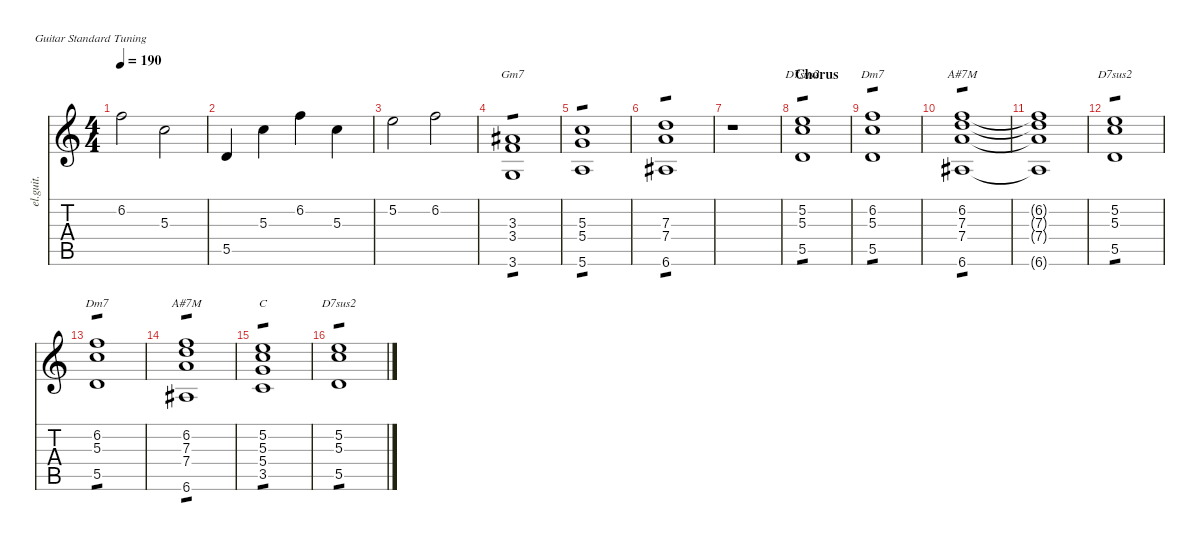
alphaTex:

\defaultSystemsLayout 4
\hideDynamics
\bracketExtendMode nobrackets
\track ("喜多郁代" "el.guit.") {instrument electricguitarclean}
\staff {score tabs}
\tuning (E4 B3 G3 D3 A2 E2)
\chord ("D7sus2" x 5 5 x 5 x) {showdiagram false showfingering false barre (5 5)}
\chord ("Dm7" x 6 5 x 5 x) {firstfret 5 showdiagram false showfingering false barre 5}
\chord ("A#7M" x 6 7 7 x 6) {firstfret 6 showdiagram false showfingering false barre 6}
\chord ("Gm7" x x 3 3 x 3) {showdiagram false showfingering false barre (3 3)}
\chord ("C" x 5 5 5 3 x) {showdiagram false showfingering false}
\ts (4 4)
\tempo 190
\clef g2
\ks c
6.2.2{dy mf beam Down} 5.3.2{beam Down} |
5.5.4{beam Up} 5.3.4{beam Down} 6.2.4{beam Down} 5.3.4{beam Down} |
5.2.2{beam Down} 6.2.2{beam Down} |
(3.3{acc #} 3.4 3.6).1{ch "Gm7" tp 1 beam Up} |
(5.3 5.4 5.6).1{tp 1 beam Up} |
(7.3 7.4 6.6{acc #}).1{tp 1 beam Up} |
r.1{beam Down} |
\section ("" "Chorus")
(5.3 5.5 5.2).1{ch "D7sus2" tp 1 beam Up} |
(5.3 5.5 6.2).1{ch "Dm7" tp 1 beam Up} |
(6.2 7.3 7.4 6.6{acc #}).1{ch "A#7M" tp 1 beam Up} |
(6.2{t} 7.3{t} 7.4{t} 6.6{t acc #}).1{beam Up} |
(5.3 5.5 5.2).1{ch "D7sus2" tp 1 beam Up} |
(5.3 5.5 6.2).1{ch "Dm7" tp 1 beam Up} |
(6.2 7.3 7.4 6.6{acc #}).1{ch "A#7M" tp 1 beam Up} |
(5.2 5.3 5.4 3.5).1{ch "C" tp 1 beam Up} |
(5.3 5.5 5.2).1{ch "D7sus2" tp 1 beam Up}
